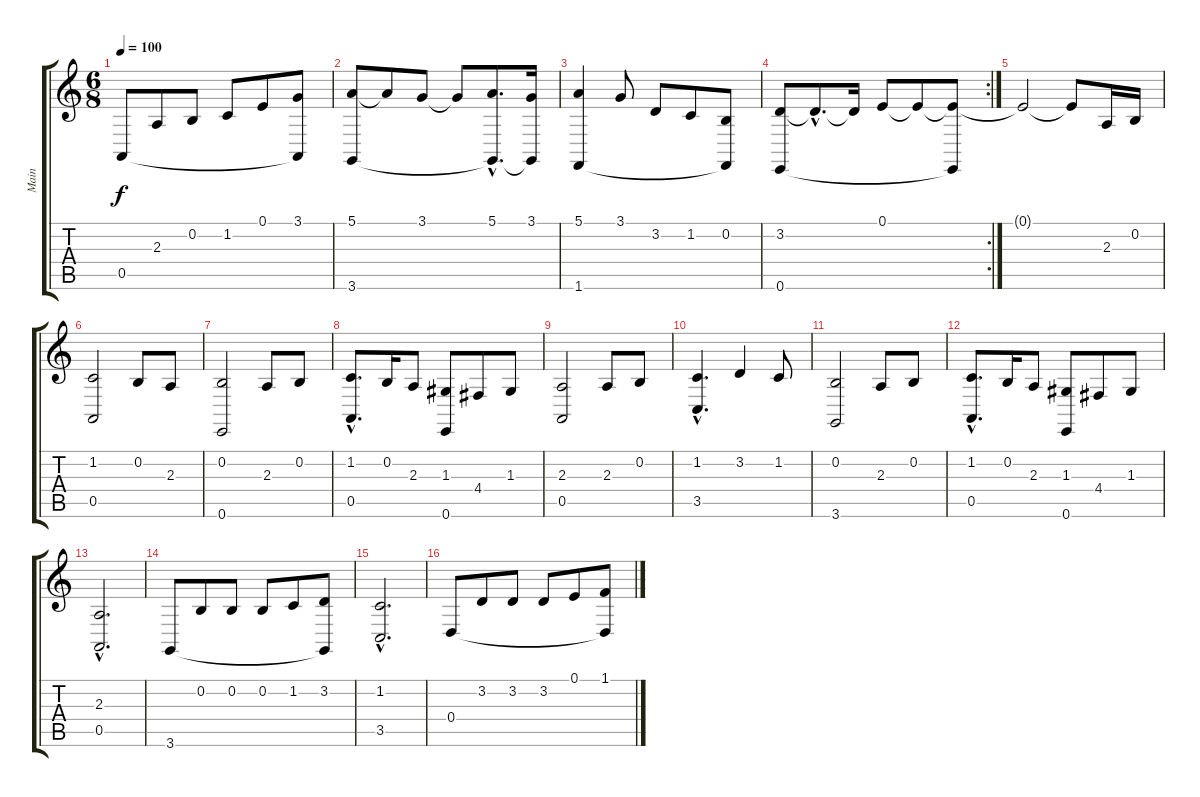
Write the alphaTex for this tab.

\track ("Main" "Main") {instrument electricgrandpiano}
\staff {score tabs}
\tuning (E4 B3 G3 D3 A2 E2) {hide}
\ts (6 8)
\tempo 100
\clef g2
\ks c
0.5.8{dy f instrument electricgrandpiano} 2.3.8 0.2.8 1.2.8 0.1.8 (3.1 0.5{t}).8 |
(5.1 3.6).8 5.1{t}.8 3.1.8 3.1{t}.8 (5.1{hac} 3.6{hac t}).8{d} (3.1 3.6{t}).16 |
(5.1 1.6).4 3.1.8 3.2.8 1.2.8 (0.2 1.6{t}).8 |
\rc 2
(3.2 0.6).8 3.2{hac t}.8{d} 3.2{t}.16 0.1.8 0.1{t}.8 (0.1{t} 0.6{t}).8 |
0.1{t}.2 0.1{t}.8 2.3.16 0.2.16 |
(1.2 0.5).2 0.2.8 2.3.8 |
(0.2 0.6).2 2.3.8 0.2.8 |
(1.2{hac} 0.5{hac}).8{d} 0.2.16 2.3.8 (1.3 0.6).8 4.4.8 1.3.8 |
(2.3 0.5).2 2.3.8 0.2.8 |
(1.2{hac} 3.5{hac}).4{d} 3.2.4 1.2.8 |
(0.2 3.6).2 2.3.8 0.2.8 |
(1.2{hac} 0.5{hac}).8{d} 0.2.16 2.3.8 (1.3 0.6).8 4.4.8 1.3.8 |
(2.3{hac} 0.5{hac}).2{d} |
3.6.8 0.2.8 0.2.8 0.2.8 1.2.8 (3.2 3.6{t}).8 |
(1.2{hac} 3.5{hac}).2{d} |
0.4.8 3.2.8 3.2.8 3.2.8 0.1.8 (1.1 0.4{t}).8
